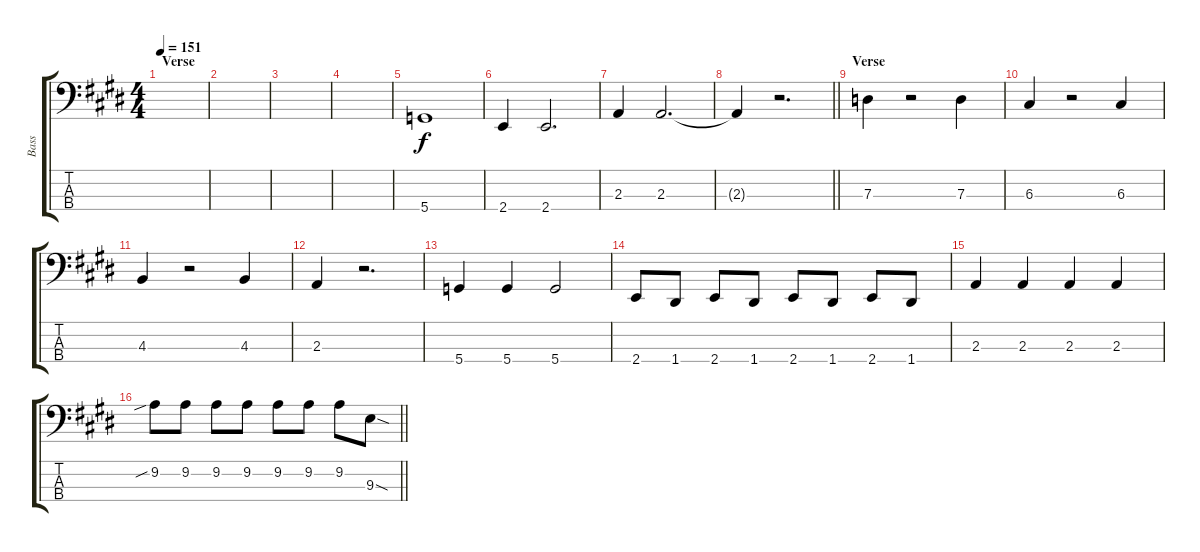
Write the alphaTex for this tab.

\track ("Bass" "Bass") {instrument electricbassfinger}
\staff {score tabs}
\tuning (F2 C2 G1 D1) {hide}
\ts (4 4)
\section ("" "Verse")
\tempo 151
\clef f4
\ks e
|
|
|
|
5.4.1 |
2.4.4 2.4.2{d} |
2.3.4 2.3.2{d} |
\barLineRight lightlight
2.3{t}.4 r.2{d} |
\section ("" "Verse")
7.3.4 r.2 7.3.4 |
6.3.4 r.2 6.3.4 |
4.3.4 r.2 4.3.4 |
2.3.4 r.2{d} |
5.4.4 5.4.4 5.4.2 |
2.4.8 1.4.8 2.4.8 1.4.8 2.4.8 1.4.8 2.4.8 1.4.8 |
2.3.4 2.3.4 2.3.4 2.3.4 |
\barLineRight lightlight
9.2{sib}.8 9.2.8 9.2.8 9.2.8 9.2.8 9.2.8 9.2.8 9.3{sod}.8
